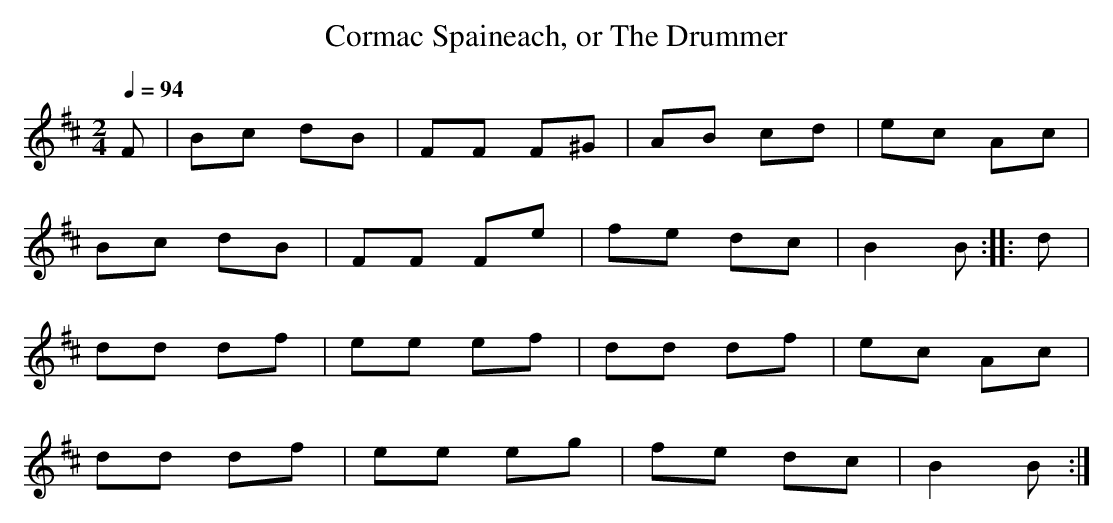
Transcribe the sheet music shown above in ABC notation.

X:1
T: Cormac Spaineach, or The Drummer
M: 2/4
L: 1/8
Q: 1/4=94
K: Bm % 2 sharps
V: 1
F|Bc dB|FF F^G|AB cd|ec Ac|
Bc dB|FF Fe|fe dc|B2 B::d|
dd df|ee ef|dd df|ec Ac|
dd df|ee eg|fe dc|B2 B:|
